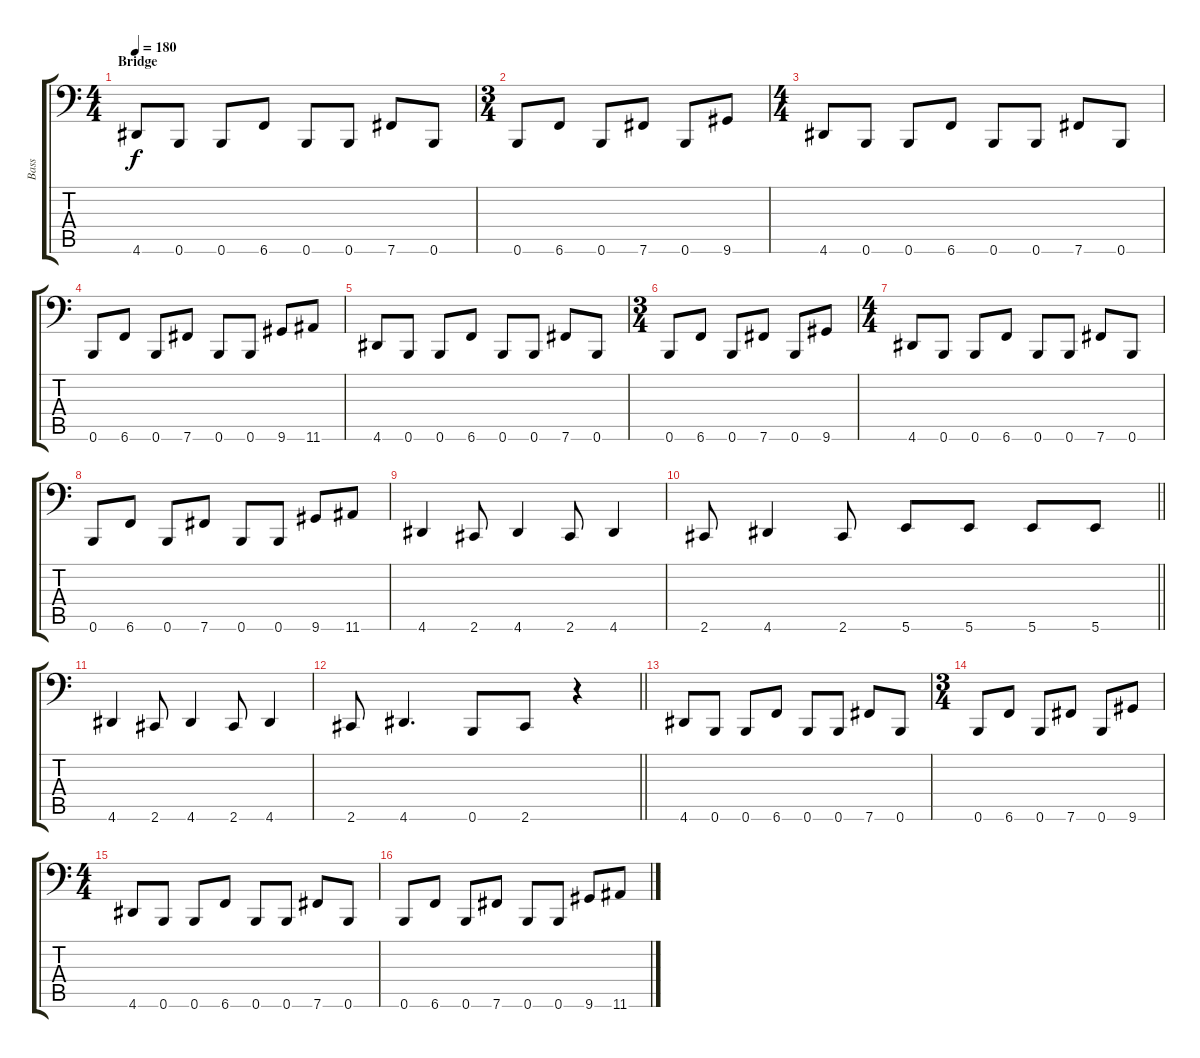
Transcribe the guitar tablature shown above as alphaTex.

\track ("Bass" "Bass") {instrument electricbassfinger}
\staff {score tabs}
\tuning (C3 G2 D2 A1 E1 B0) {hide}
\ts (4 4)
\section ("" "Bridge")
\tempo 180
\clef f4
\ks c
4.6.8{dy f} 0.6.8 0.6.8 6.6.8 0.6.8 0.6.8 7.6.8 0.6.8 |
\ts (3 4)
0.6.8 6.6.8 0.6.8 7.6.8 0.6.8 9.6.8 |
\ts (4 4)
4.6.8 0.6.8 0.6.8 6.6.8 0.6.8 0.6.8 7.6.8 0.6.8 |
0.6.8 6.6.8 0.6.8 7.6.8 0.6.8 0.6.8 9.6.8 11.6.8 |
4.6.8 0.6.8 0.6.8 6.6.8 0.6.8 0.6.8 7.6.8 0.6.8 |
\ts (3 4)
0.6.8 6.6.8 0.6.8 7.6.8 0.6.8 9.6.8 |
\ts (4 4)
4.6.8 0.6.8 0.6.8 6.6.8 0.6.8 0.6.8 7.6.8 0.6.8 |
0.6.8 6.6.8 0.6.8 7.6.8 0.6.8 0.6.8 9.6.8 11.6.8 |
4.6.4 2.6.8 4.6.4 2.6.8 4.6.4 |
\barLineRight lightlight
2.6.8 4.6.4 2.6.8 5.6.8 5.6.8 5.6.8 5.6.8 |
4.6.4 2.6.8 4.6.4 2.6.8 4.6.4 |
\barLineRight lightlight
2.6.8 4.6.4{d} 0.6.8 2.6.8 r.4 |
4.6.8 0.6.8 0.6.8 6.6.8 0.6.8 0.6.8 7.6.8 0.6.8 |
\ts (3 4)
0.6.8 6.6.8 0.6.8 7.6.8 0.6.8 9.6.8 |
\ts (4 4)
4.6.8 0.6.8 0.6.8 6.6.8 0.6.8 0.6.8 7.6.8 0.6.8 |
0.6.8 6.6.8 0.6.8 7.6.8 0.6.8 0.6.8 9.6.8 11.6.8
